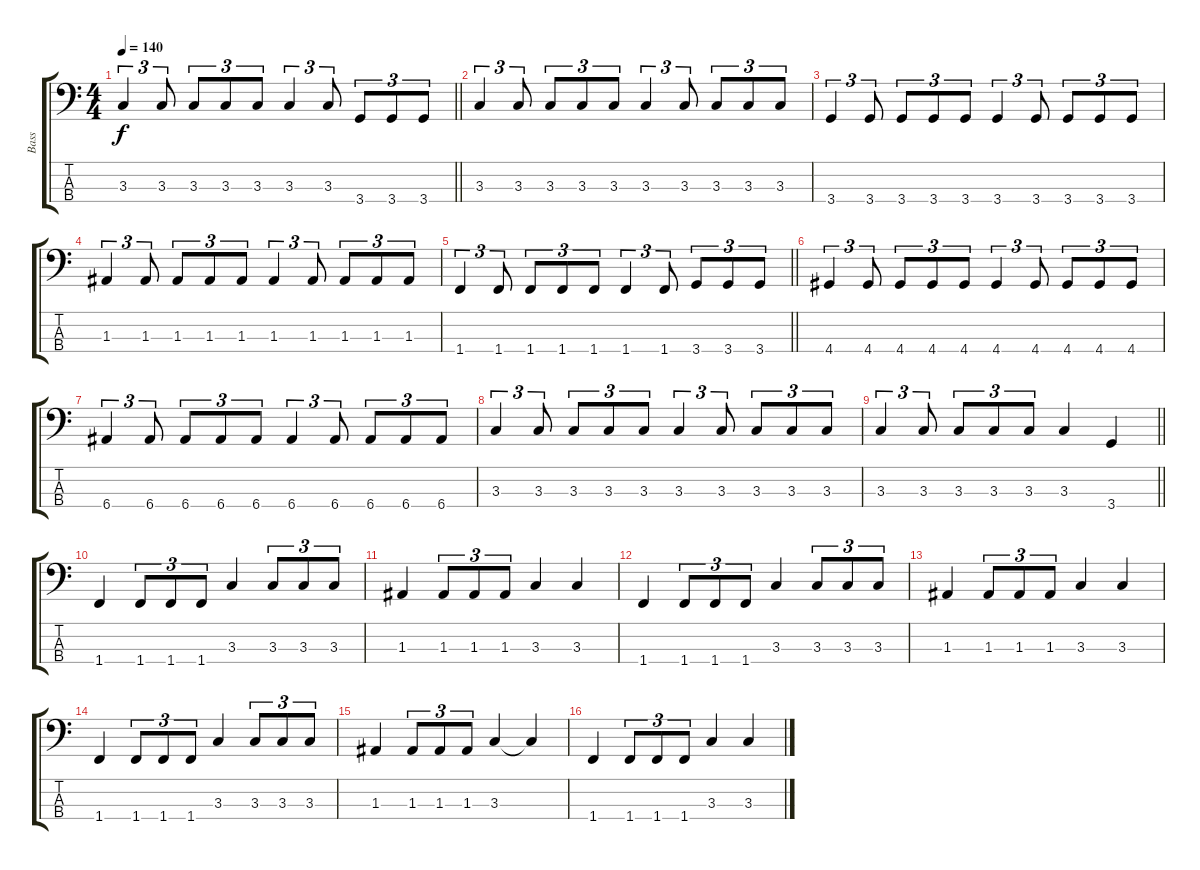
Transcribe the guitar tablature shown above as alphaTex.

\track ("Bass" "Bass") {instrument electricbasspick}
\staff {score tabs}
\tuning (G2 D2 A1 E1) {hide}
\ts (4 4)
\tempo 140
\clef f4
\barLineRight lightlight
\ks c
3.3.4{tu (3 2) dy f} 3.3.8{tu (3 2)} 3.3.8{tu (3 2)} 3.3.8{tu (3 2)} 3.3.8{tu (3 2)} 3.3.4{tu (3 2)} 3.3.8{tu (3 2)} 3.4.8{tu (3 2)} 3.4.8{tu (3 2)} 3.4.8{tu (3 2)} |
3.3.4{tu (3 2)} 3.3.8{tu (3 2)} 3.3.8{tu (3 2)} 3.3.8{tu (3 2)} 3.3.8{tu (3 2)} 3.3.4{tu (3 2)} 3.3.8{tu (3 2)} 3.3.8{tu (3 2)} 3.3.8{tu (3 2)} 3.3.8{tu (3 2)} |
3.4.4{tu (3 2)} 3.4.8{tu (3 2)} 3.4.8{tu (3 2)} 3.4.8{tu (3 2)} 3.4.8{tu (3 2)} 3.4.4{tu (3 2)} 3.4.8{tu (3 2)} 3.4.8{tu (3 2)} 3.4.8{tu (3 2)} 3.4.8{tu (3 2)} |
1.3.4{tu (3 2)} 1.3.8{tu (3 2)} 1.3.8{tu (3 2)} 1.3.8{tu (3 2)} 1.3.8{tu (3 2)} 1.3.4{tu (3 2)} 1.3.8{tu (3 2)} 1.3.8{tu (3 2)} 1.3.8{tu (3 2)} 1.3.8{tu (3 2)} |
\barLineRight lightlight
1.4.4{tu (3 2)} 1.4.8{tu (3 2)} 1.4.8{tu (3 2)} 1.4.8{tu (3 2)} 1.4.8{tu (3 2)} 1.4.4{tu (3 2)} 1.4.8{tu (3 2)} 3.4.8{tu (3 2)} 3.4.8{tu (3 2)} 3.4.8{tu (3 2)} |
4.4.4{tu (3 2)} 4.4.8{tu (3 2)} 4.4.8{tu (3 2)} 4.4.8{tu (3 2)} 4.4.8{tu (3 2)} 4.4.4{tu (3 2)} 4.4.8{tu (3 2)} 4.4.8{tu (3 2)} 4.4.8{tu (3 2)} 4.4.8{tu (3 2)} |
6.4.4{tu (3 2)} 6.4.8{tu (3 2)} 6.4.8{tu (3 2)} 6.4.8{tu (3 2)} 6.4.8{tu (3 2)} 6.4.4{tu (3 2)} 6.4.8{tu (3 2)} 6.4.8{tu (3 2)} 6.4.8{tu (3 2)} 6.4.8{tu (3 2)} |
3.3.4{tu (3 2)} 3.3.8{tu (3 2)} 3.3.8{tu (3 2)} 3.3.8{tu (3 2)} 3.3.8{tu (3 2)} 3.3.4{tu (3 2)} 3.3.8{tu (3 2)} 3.3.8{tu (3 2)} 3.3.8{tu (3 2)} 3.3.8{tu (3 2)} |
\barLineRight lightlight
3.3.4{tu (3 2)} 3.3.8{tu (3 2)} 3.3.8{tu (3 2)} 3.3.8{tu (3 2)} 3.3.8{tu (3 2)} 3.3.4 3.4.4 |
1.4.4 1.4.8{tu (3 2)} 1.4.8{tu (3 2)} 1.4.8{tu (3 2)} 3.3.4 3.3.8{tu (3 2)} 3.3.8{tu (3 2)} 3.3.8{tu (3 2)} |
1.3.4 1.3.8{tu (3 2)} 1.3.8{tu (3 2)} 1.3.8{tu (3 2)} 3.3.4 3.3.4 |
1.4.4 1.4.8{tu (3 2)} 1.4.8{tu (3 2)} 1.4.8{tu (3 2)} 3.3.4 3.3.8{tu (3 2)} 3.3.8{tu (3 2)} 3.3.8{tu (3 2)} |
1.3.4 1.3.8{tu (3 2)} 1.3.8{tu (3 2)} 1.3.8{tu (3 2)} 3.3.4 3.3.4 |
1.4.4 1.4.8{tu (3 2)} 1.4.8{tu (3 2)} 1.4.8{tu (3 2)} 3.3.4 3.3.8{tu (3 2)} 3.3.8{tu (3 2)} 3.3.8{tu (3 2)} |
1.3.4 1.3.8{tu (3 2)} 1.3.8{tu (3 2)} 1.3.8{tu (3 2)} 3.3.4 3.3{t}.4 |
1.4.4 1.4.8{tu (3 2)} 1.4.8{tu (3 2)} 1.4.8{tu (3 2)} 3.3.4 3.3.4
